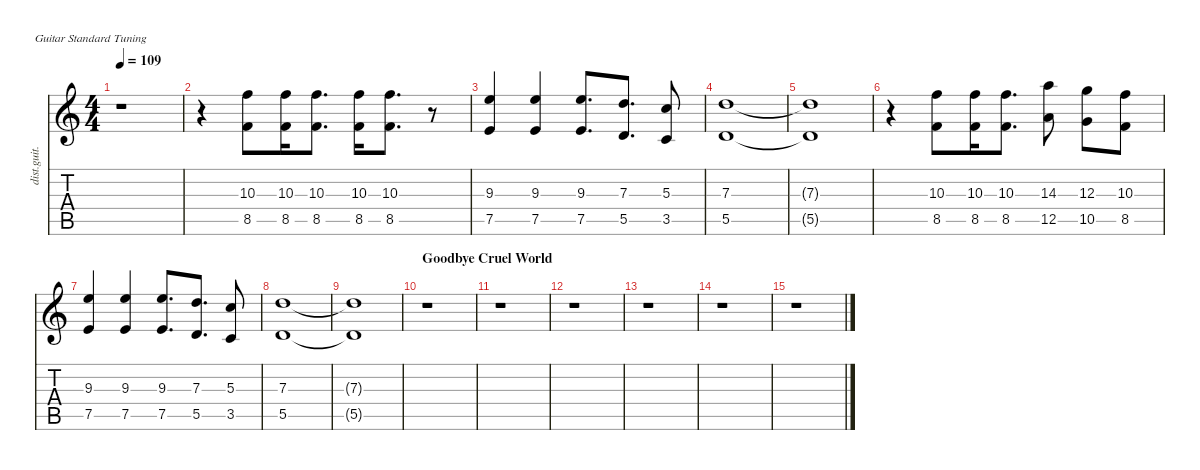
\defaultSystemsLayout 4
\hideDynamics
\bracketExtendMode nobrackets
\otherSystemsTrackNameOrientation horizontal
\track ("Vocals Hi" "dist.guit.") {instrument distortionguitar}
\staff {score tabs}
\tuning (E4 B3 G3 D3 A2 E2)
\ts (4 4)
\tempo 109
\clef g2
\ks c
r.1{dy f beam Down} |
r.4{beam Down} (10.3 8.5).8{beam Down} (10.3 8.5).16{beam Down} (10.3 8.5).8{d beam Down} (10.3 8.5).16{beam Down} (10.3 8.5).8{d beam Down} r.8{beam Down} |
(9.3 7.5).4{beam Up} (9.3 7.5).4{beam Up} (9.3 7.5).8{d beam Up} (7.3 5.5).8{d beam Up} (5.3 3.5).8{beam Up} |
(7.3 5.5).1{beam Up} |
(7.3{t} 5.5{t}).1{beam Up} |
r.4{beam Down} (10.3 8.5).8{beam Down} (10.3 8.5).16{beam Down} (10.3 8.5).8{d beam Down} (14.3 12.5).8{beam Down} (12.3 10.5).8{beam Down} (10.3 8.5).8{beam Down} |
(9.3 7.5).4{beam Up} (9.3 7.5).4{beam Up} (9.3 7.5).8{d beam Up} (7.3 5.5).8{d beam Up} (5.3 3.5).8{beam Up} |
(7.3 5.5).1{beam Up} |
(7.3{t} 5.5{t}).1{beam Up} |
\section ("" "Goodbye Cruel World")
r.1{beam Down} |
r.1{beam Down} |
r.1{beam Down} |
r.1{beam Down} |
r.1{beam Down} |
r.1{beam Down}
